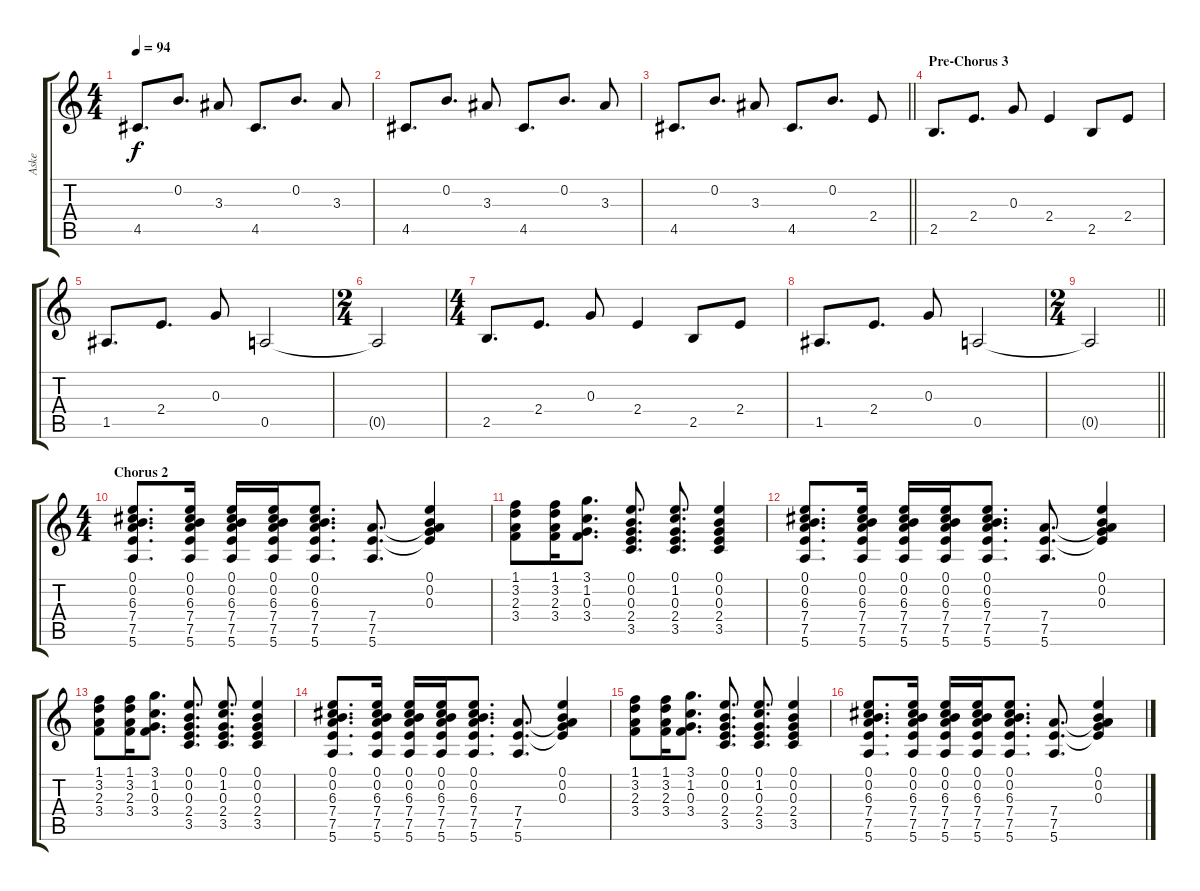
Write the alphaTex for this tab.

\track ("Aske" "Aske") {instrument acousticguitarsteel}
\staff {score tabs}
\tuning (E4 B3 G3 D3 A2 E2) {hide}
\ts (4 4)
\tempo 94
\clef g2
\ks c
4.5.8{d dy f} 0.2.8{d} 3.3.8 4.5.8{d} 0.2.8{d} 3.3.8 |
4.5.8{d} 0.2.8{d} 3.3.8 4.5.8{d} 0.2.8{d} 3.3.8 |
\barLineRight lightlight
4.5.8{d} 0.2.8{d} 3.3.8 4.5.8{d} 0.2.8{d} 2.4.8 |
\section ("" "Pre-Chorus 3")
2.5.8{d} 2.4.8{d} 0.3.8 2.4.4 2.5.8 2.4.8 |
1.5.8{d} 2.4.8{d} 0.3.8 0.5.2 |
\ts (2 4)
0.5{t}.2 |
\ts (4 4)
2.5.8{d} 2.4.8{d} 0.3.8 2.4.4 2.5.8 2.4.8 |
1.5.8{d} 2.4.8{d} 0.3.8 0.5.2 |
\ts (2 4)
\barLineRight lightlight
0.5{t}.2 |
\ts (4 4)
\section ("" "Chorus 2")
(0.1 0.2 6.3 7.4 7.5 5.6).8{d} (0.1 0.2 6.3 7.4 7.5 5.6).16 (0.1 0.2 6.3 7.4 7.5 5.6).16 (0.1 0.2 6.3 7.4 7.5 5.6).16 (0.1 0.2 6.3 7.4 7.5 5.6).8{d} (7.4 7.5 5.6).8{d} (0.1 0.2 0.3 7.4{t} 7.5{t}).4 |
(1.1 3.2 2.3 3.4).8 (1.1 3.2 2.3 3.4).16 (3.1 1.2 0.3 3.4).8{d} (0.1 0.2 0.3 2.4 3.5).8{d} (0.1 1.2 0.3 2.4 3.5).8{d} (0.1 0.2 0.3 2.4 3.5).4 |
(0.1 0.2 6.3 7.4 7.5 5.6).8{d} (0.1 0.2 6.3 7.4 7.5 5.6).16 (0.1 0.2 6.3 7.4 7.5 5.6).16 (0.1 0.2 6.3 7.4 7.5 5.6).16 (0.1 0.2 6.3 7.4 7.5 5.6).8{d} (7.4 7.5 5.6).8{d} (0.1 0.2 0.3 7.4{t} 7.5{t}).4 |
(1.1 3.2 2.3 3.4).8 (1.1 3.2 2.3 3.4).16 (3.1 1.2 0.3 3.4).8{d} (0.1 0.2 0.3 2.4 3.5).8{d} (0.1 1.2 0.3 2.4 3.5).8{d} (0.1 0.2 0.3 2.4 3.5).4 |
(0.1 0.2 6.3 7.4 7.5 5.6).8{d} (0.1 0.2 6.3 7.4 7.5 5.6).16 (0.1 0.2 6.3 7.4 7.5 5.6).16 (0.1 0.2 6.3 7.4 7.5 5.6).16 (0.1 0.2 6.3 7.4 7.5 5.6).8{d} (7.4 7.5 5.6).8{d} (0.1 0.2 0.3 7.4{t} 7.5{t}).4 |
(1.1 3.2 2.3 3.4).8 (1.1 3.2 2.3 3.4).16 (3.1 1.2 0.3 3.4).8{d} (0.1 0.2 0.3 2.4 3.5).8{d} (0.1 1.2 0.3 2.4 3.5).8{d} (0.1 0.2 0.3 2.4 3.5).4 |
(0.1 0.2 6.3 7.4 7.5 5.6).8{d} (0.1 0.2 6.3 7.4 7.5 5.6).16 (0.1 0.2 6.3 7.4 7.5 5.6).16 (0.1 0.2 6.3 7.4 7.5 5.6).16 (0.1 0.2 6.3 7.4 7.5 5.6).8{d} (7.4 7.5 5.6).8{d} (0.1 0.2 0.3 7.4{t} 7.5{t}).4
